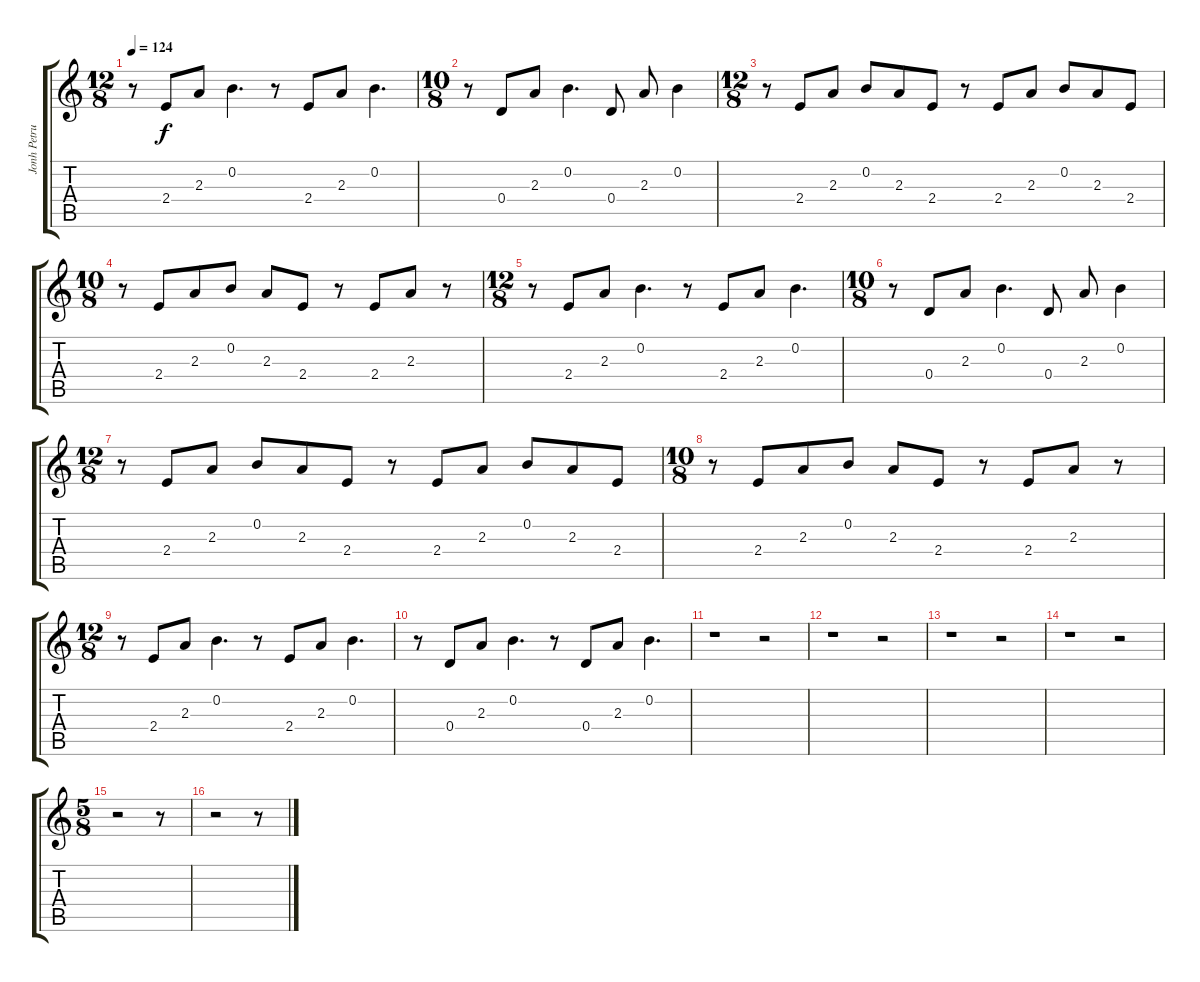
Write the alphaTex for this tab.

\track ("Jonh Petrucci - Guitar 2" "Jonh Petru") {instrument acousticguitarsteel}
\staff {score tabs}
\tuning (E4 B3 G3 D3 A2 E2) {hide}
\ts (12 8)
\tempo 124
\clef g2
\ks c
r.8{dy f} 2.4.8 2.3.8 0.2.4{d} r.8 2.4.8 2.3.8 0.2.4{d} |
\ts (10 8)
r.8 0.4.8 2.3.8 0.2.4{d} 0.4.8 2.3.8 0.2.4 |
\ts (12 8)
r.8 2.4.8 2.3.8 0.2.8 2.3.8 2.4.8 r.8 2.4.8 2.3.8 0.2.8 2.3.8 2.4.8 |
\ts (10 8)
r.8 2.4.8 2.3.8 0.2.8 2.3.8 2.4.8 r.8 2.4.8 2.3.8 r.8 |
\ts (12 8)
r.8 2.4.8 2.3.8 0.2.4{d} r.8 2.4.8 2.3.8 0.2.4{d} |
\ts (10 8)
r.8 0.4.8 2.3.8 0.2.4{d} 0.4.8 2.3.8 0.2.4 |
\ts (12 8)
r.8 2.4.8 2.3.8 0.2.8 2.3.8 2.4.8 r.8 2.4.8 2.3.8 0.2.8 2.3.8 2.4.8 |
\ts (10 8)
r.8 2.4.8 2.3.8 0.2.8 2.3.8 2.4.8 r.8 2.4.8 2.3.8 r.8 |
\ts (12 8)
r.8 2.4.8 2.3.8 0.2.4{d} r.8 2.4.8 2.3.8 0.2.4{d} |
r.8 0.4.8 2.3.8 0.2.4{d} r.8 0.4.8 2.3.8 0.2.4{d} |
r.1 r.2 |
r.1 r.2 |
r.1 r.2 |
r.1 r.2 |
\ts (5 8)
r.2 r.8 |
r.2 r.8
